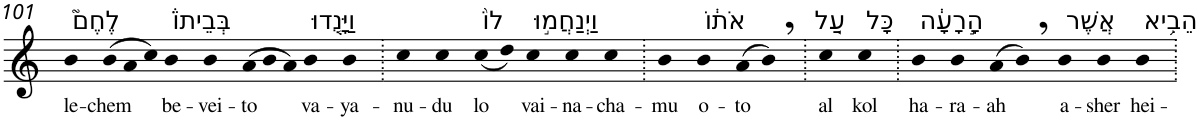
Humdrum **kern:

**kern	**text
*part1	*part1
*staff1	*staff1
*I"Piano	*
*I'Pno	*
!!LO:PB:g=z
*clefG2	*
*k[]	*
=101	=101
!LO:TX:a:t=לֶחֶם֮	!
!	!LO:LY:b
4b	le-
*Xtuplet	*
!	!LO:LY:b
(>12b	-chem
12a	.
12cc)	.
!LO:TX:a:t=בְּבֵיתוֹ֒	!
!	!LO:LY:b
4b	be-
!	!LO:LY:b
4b	-vei-
!	!LO:LY:b
(>12a	-to
12b	.
12a)	.
!LO:TX:a:t=וַיָּנֻ֤דוּ	!
!	!LO:LY:b
4b	va-
!	!LO:LY:b
4b	-ya-
=102.	=102.
!	!LO:LY:b
4cc	-nu-
!	!LO:LY:b
4cc	-du
!LO:TX:a:t=לוֹ֙	!
!	!LO:LY:b
(<8cc	lo
8dd)	.
!LO:TX:a:t=וַיְנַחֲמ֣וּ	!
!	!LO:LY:b
4cc	vai-
!	!LO:LY:b
4cc	-na-
!	!LO:LY:b
4cc	-cha-
=103.	=103.
!	!LO:LY:b
4b	-mu
!LO:TX:a:t=אֹת֔וֹ	!
!	!LO:LY:b
4b	o-
!	!LO:LY:b
(>8a	-to
8b,)	.
=104.	=104.
!LO:TX:a:t=עַ֚ל	!
!	!LO:LY:b
4cc	al
!LO:TX:a:t=כָּל	!
!	!LO:LY:b
4cc	kol
=105.	=105.
!LO:TX:a:t=הָ֣רָעָ֔ה	!
!	!LO:LY:b
4b	ha-
!	!LO:LY:b
4b	-ra-
!	!LO:LY:b
(>8a	-ah
8b,)	.
!LO:TX:a:t=אֲשֶׁר	!
!	!LO:LY:b
4b	a-
!	!LO:LY:b
4b	-sher
!LO:TX:a:t=הֵבִ֥יא	!
!	!LO:LY:b
4b	hei-
=.	=.
*-	*-
